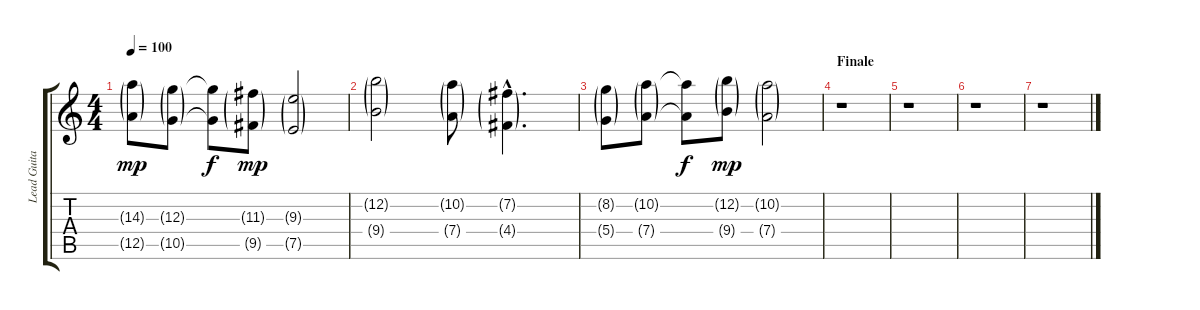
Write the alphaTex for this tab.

\track ("Lead Guitar" "Lead Guita") {instrument distortionguitar}
\staff {score tabs}
\tuning (E4 B3 G3 D3 A2 E2) {hide}
\ts (4 4)
\tempo 100
\clef g2
\ks c
(14.3{g} 12.5{g}).8{dy mp} (12.3{g} 10.5{g}).8 (12.3{t} 10.5{t}).8{dy f} (11.3{g} 9.5{g}).8{dy mp} (9.3{g} 7.5{g}).2 |
(12.2{g} 9.4{g}).2 (10.2{g} 7.4{g}).8 (7.2{g hac} 4.4{g hac}).4{d} |
(8.2{g} 5.4{g}).8 (10.2{g} 7.4{g}).8 (10.2{t} 7.4{t}).8{dy f} (12.2{g} 9.4{g}).8{dy mp} (10.2{g} 7.4{g}).2 |
\section ("" "Finale")
r.1 |
r.1 |
r.1 |
r.1
